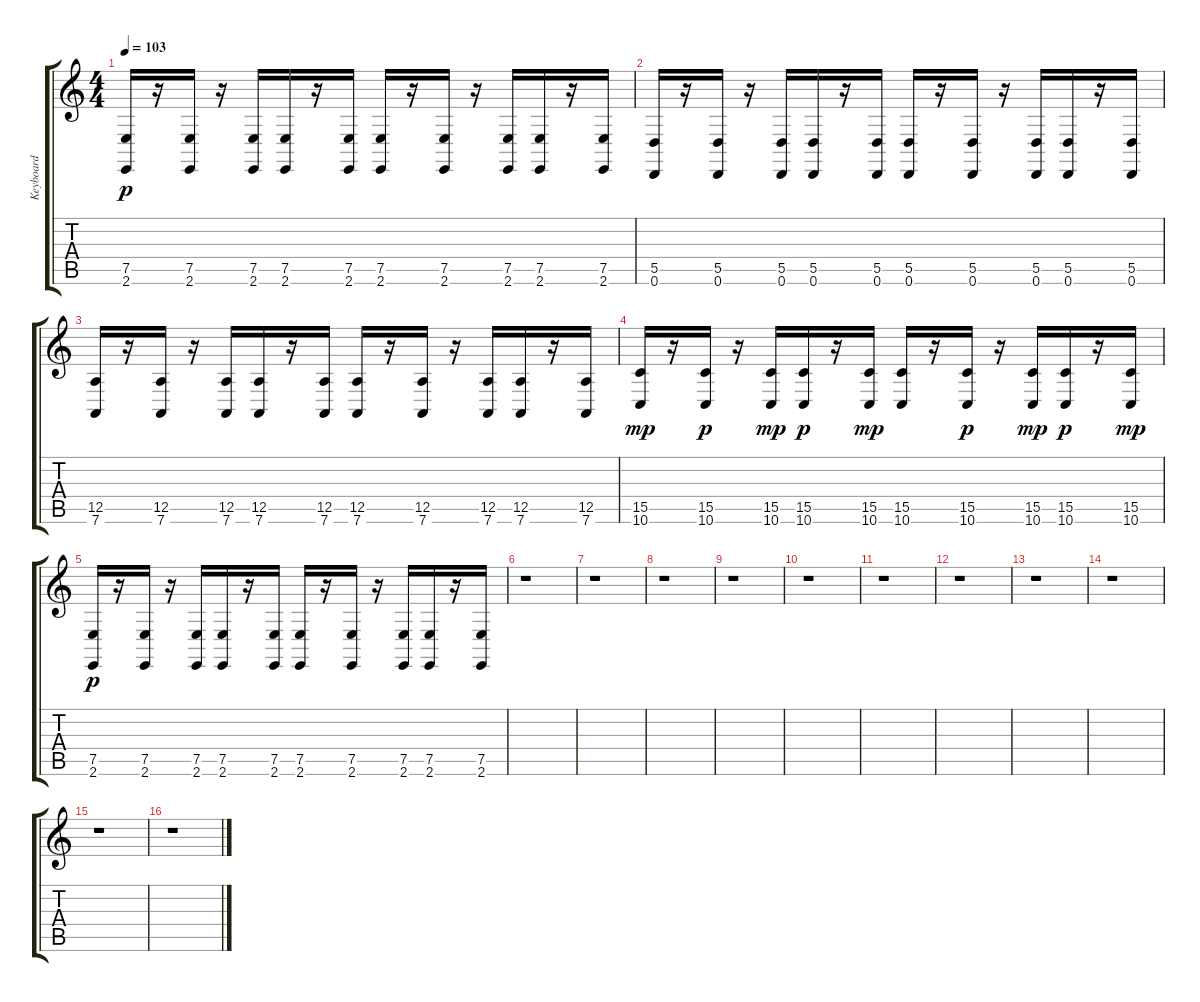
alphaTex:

\track ("Keyboard" "Keyboard") {instrument lead5charang}
\staff {score tabs}
\tuning (E4 B3 G3 D3 A2 D2) {hide}
\ts (4 4)
\tempo 103
\clef g2
\ks c
(7.5 2.6).16{dy p} r.16 (7.5 2.6).16 r.16 (7.5 2.6).16 (7.5 2.6).16 r.16 (7.5 2.6).16 (7.5 2.6).16 r.16 (7.5 2.6).16 r.16 (7.5 2.6).16 (7.5 2.6).16 r.16 (7.5 2.6).16 |
(5.5 0.6).16 r.16 (5.5 0.6).16 r.16 (5.5 0.6).16 (5.5 0.6).16 r.16 (5.5 0.6).16 (5.5 0.6).16 r.16 (5.5 0.6).16 r.16 (5.5 0.6).16 (5.5 0.6).16 r.16 (5.5 0.6).16 |
(12.5 7.6).16 r.16 (12.5 7.6).16 r.16 (12.5 7.6).16 (12.5 7.6).16 r.16 (12.5 7.6).16 (12.5 7.6).16 r.16 (12.5 7.6).16 r.16 (12.5 7.6).16 (12.5 7.6).16 r.16 (12.5 7.6).16 |
(15.5 10.6).16{dy mp} r.16 (15.5 10.6).16{dy p} r.16 (15.5 10.6).16{dy mp} (15.5 10.6).16{dy p} r.16 (15.5 10.6).16{dy mp} (15.5 10.6).16 r.16 (15.5 10.6).16{dy p} r.16 (15.5 10.6).16{dy mp} (15.5 10.6).16{dy p} r.16 (15.5 10.6).16{dy mp} |
(7.5 2.6).16{dy p} r.16 (7.5 2.6).16 r.16 (7.5 2.6).16 (7.5 2.6).16 r.16 (7.5 2.6).16 (7.5 2.6).16 r.16 (7.5 2.6).16 r.16 (7.5 2.6).16 (7.5 2.6).16 r.16 (7.5 2.6).16 |
r.1 |
r.1 |
r.1 |
r.1 |
r.1 |
r.1 |
r.1 |
r.1 |
r.1 |
r.1 |
r.1
